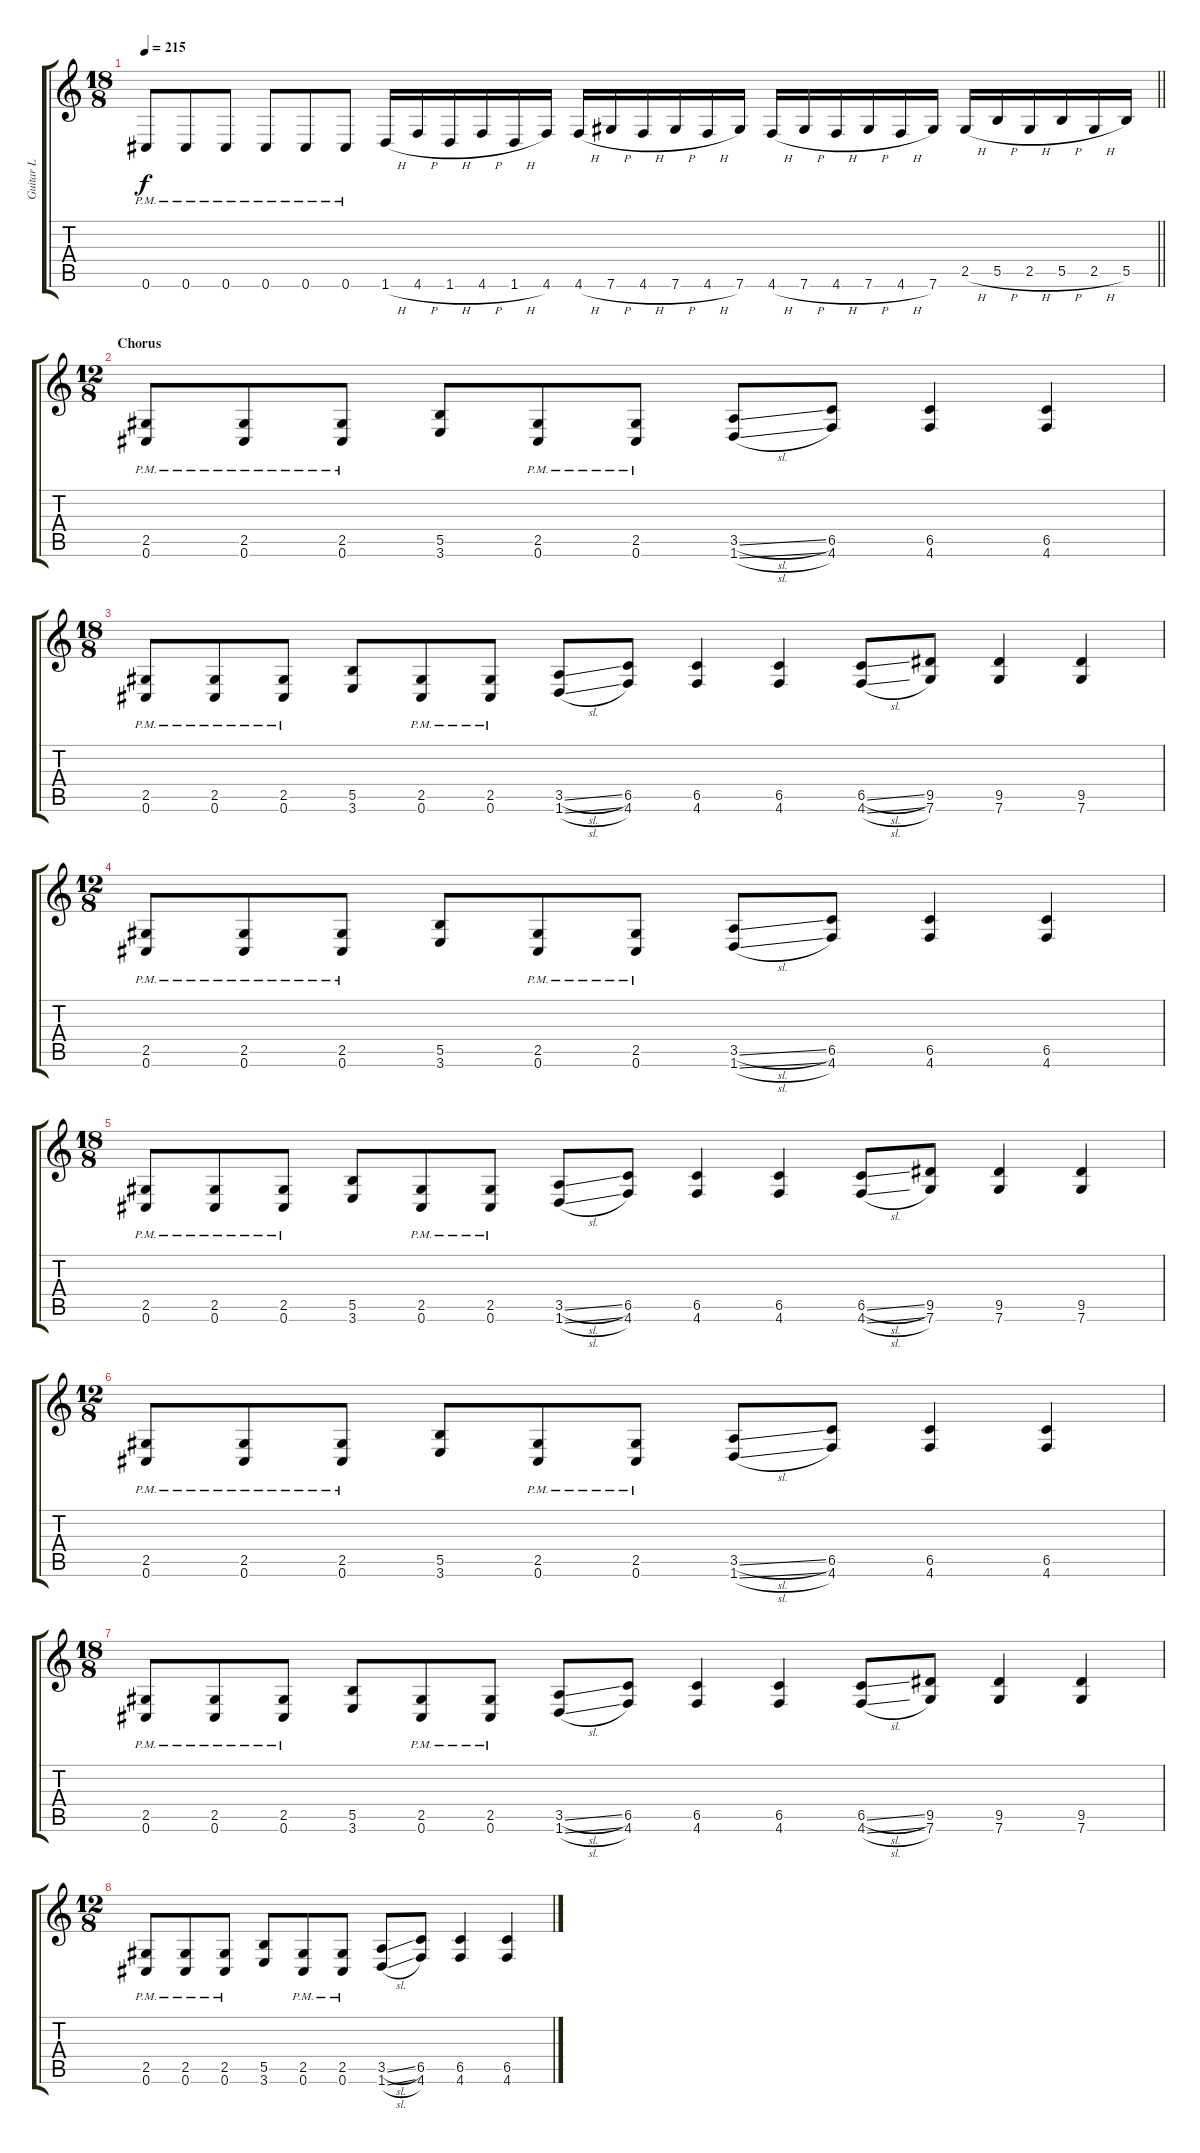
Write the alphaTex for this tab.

\track ("Guitar L" "Guitar L") {instrument distortionguitar}
\staff {score tabs}
\tuning (Db4 Ab3 E3 B2 Gb2 Db2) {hide}
\ts (18 8)
\tempo 215
\clef g2
\barLineRight lightlight
\ks c
0.6{pm}.8{dy f} 0.6{pm}.8 0.6{pm}.8 0.6{pm}.8 0.6{pm}.8 0.6{pm}.8 1.6{h}.16 4.6{h}.16 1.6{h}.16 4.6{h}.16 1.6{h}.16 4.6.16 4.6{h}.16 7.6{h}.16 4.6{h}.16 7.6{h}.16 4.6{h}.16 7.6.16 4.6{h}.16 7.6{h}.16 4.6{h}.16 7.6{h}.16 4.6{h}.16 7.6.16 2.5{h}.16 5.5{h}.16 2.5{h}.16 5.5{h}.16 2.5{h}.16 5.5.16 |
\ts (12 8)
\section ("" "Chorus")
(2.5{pm} 0.6{pm}).8 (2.5{pm} 0.6{pm}).8 (2.5{pm} 0.6{pm}).8 (5.5 3.6).8 (2.5{pm} 0.6{pm}).8 (2.5{pm} 0.6{pm}).8 (3.5{sl} 1.6{sl}).8 (6.5 4.6).8 (6.5 4.6).4 (6.5 4.6).4 |
\ts (18 8)
(2.5{pm} 0.6{pm}).8 (2.5{pm} 0.6{pm}).8 (2.5{pm} 0.6{pm}).8 (5.5 3.6).8 (2.5{pm} 0.6{pm}).8 (2.5{pm} 0.6{pm}).8 (3.5{sl} 1.6{sl}).8 (6.5 4.6).8 (6.5 4.6).4 (6.5 4.6).4 (6.5{sl} 4.6{sl}).8 (9.5 7.6).8 (9.5 7.6).4 (9.5 7.6).4 |
\ts (12 8)
(2.5{pm} 0.6{pm}).8 (2.5{pm} 0.6{pm}).8 (2.5{pm} 0.6{pm}).8 (5.5 3.6).8 (2.5{pm} 0.6{pm}).8 (2.5{pm} 0.6{pm}).8 (3.5{sl} 1.6{sl}).8 (6.5 4.6).8 (6.5 4.6).4 (6.5 4.6).4 |
\ts (18 8)
(2.5{pm} 0.6{pm}).8 (2.5{pm} 0.6{pm}).8 (2.5{pm} 0.6{pm}).8 (5.5 3.6).8 (2.5{pm} 0.6{pm}).8 (2.5{pm} 0.6{pm}).8 (3.5{sl} 1.6{sl}).8 (6.5 4.6).8 (6.5 4.6).4 (6.5 4.6).4 (6.5{sl} 4.6{sl}).8 (9.5 7.6).8 (9.5 7.6).4 (9.5 7.6).4 |
\ts (12 8)
(2.5{pm} 0.6{pm}).8 (2.5{pm} 0.6{pm}).8 (2.5{pm} 0.6{pm}).8 (5.5 3.6).8 (2.5{pm} 0.6{pm}).8 (2.5{pm} 0.6{pm}).8 (3.5{sl} 1.6{sl}).8 (6.5 4.6).8 (6.5 4.6).4 (6.5 4.6).4 |
\ts (18 8)
(2.5{pm} 0.6{pm}).8 (2.5{pm} 0.6{pm}).8 (2.5{pm} 0.6{pm}).8 (5.5 3.6).8 (2.5{pm} 0.6{pm}).8 (2.5{pm} 0.6{pm}).8 (3.5{sl} 1.6{sl}).8 (6.5 4.6).8 (6.5 4.6).4 (6.5 4.6).4 (6.5{sl} 4.6{sl}).8 (9.5 7.6).8 (9.5 7.6).4 (9.5 7.6).4 |
\ts (12 8)
(2.5{pm} 0.6{pm}).8 (2.5{pm} 0.6{pm}).8 (2.5{pm} 0.6{pm}).8 (5.5 3.6).8 (2.5{pm} 0.6{pm}).8 (2.5{pm} 0.6{pm}).8 (3.5{sl} 1.6{sl}).8 (6.5 4.6).8 (6.5 4.6).4 (6.5 4.6).4
